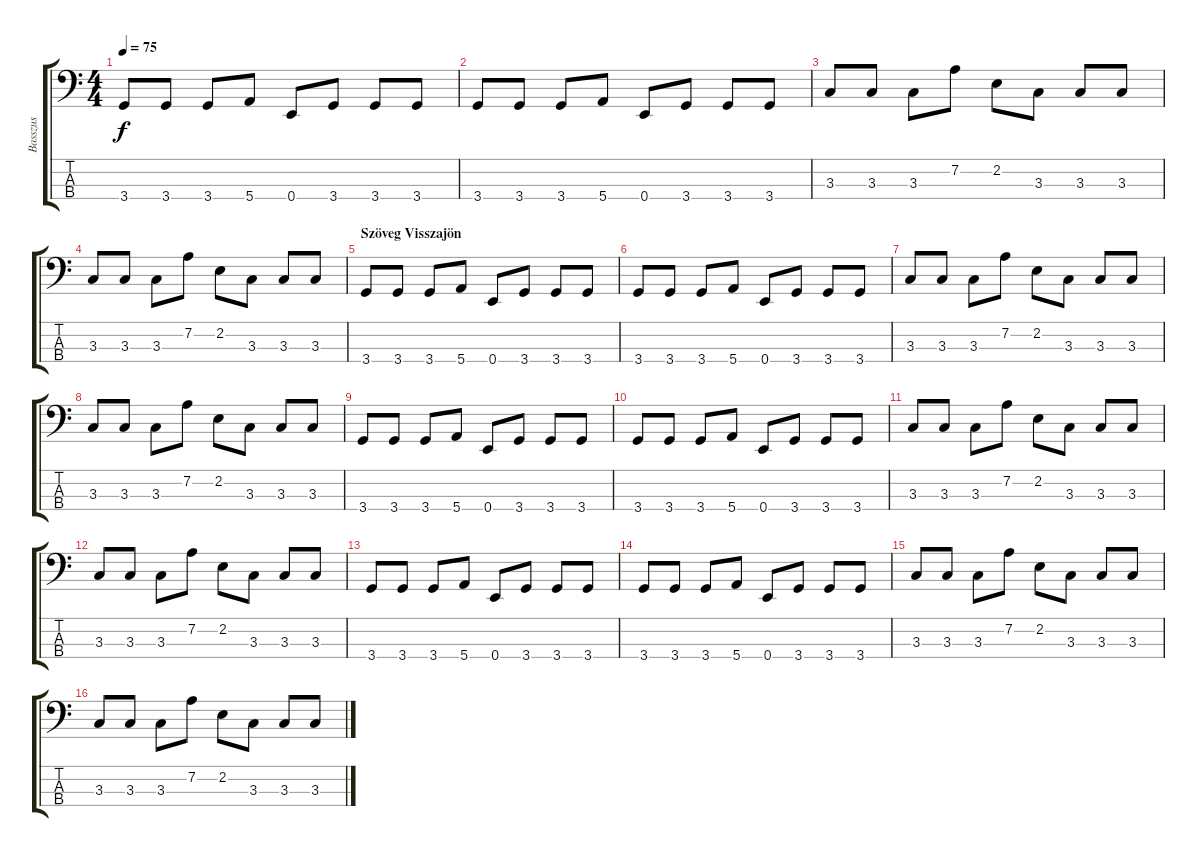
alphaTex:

\track ("Basszus" "Basszus") {instrument acousticbass}
\staff {score tabs}
\tuning (G2 D2 A1 E1) {hide}
\ts (4 4)
\tempo 75
\clef f4
\ks c
3.4.8{dy f} 3.4.8 3.4.8 5.4.8 0.4.8 3.4.8 3.4.8 3.4.8 |
3.4.8 3.4.8 3.4.8 5.4.8 0.4.8 3.4.8 3.4.8 3.4.8 |
3.3.8 3.3.8 3.3.8 7.2.8 2.2.8 3.3.8 3.3.8 3.3.8 |
3.3.8 3.3.8 3.3.8 7.2.8 2.2.8 3.3.8 3.3.8 3.3.8 |
\section ("" "Szöveg Visszajön")
3.4.8 3.4.8 3.4.8 5.4.8 0.4.8 3.4.8 3.4.8 3.4.8 |
3.4.8 3.4.8 3.4.8 5.4.8 0.4.8 3.4.8 3.4.8 3.4.8 |
3.3.8 3.3.8 3.3.8 7.2.8 2.2.8 3.3.8 3.3.8 3.3.8 |
3.3.8 3.3.8 3.3.8 7.2.8 2.2.8 3.3.8 3.3.8 3.3.8 |
3.4.8 3.4.8 3.4.8 5.4.8 0.4.8 3.4.8 3.4.8 3.4.8 |
3.4.8 3.4.8 3.4.8 5.4.8 0.4.8 3.4.8 3.4.8 3.4.8 |
3.3.8 3.3.8 3.3.8 7.2.8 2.2.8 3.3.8 3.3.8 3.3.8 |
3.3.8 3.3.8 3.3.8 7.2.8 2.2.8 3.3.8 3.3.8 3.3.8 |
3.4.8 3.4.8 3.4.8 5.4.8 0.4.8 3.4.8 3.4.8 3.4.8 |
3.4.8 3.4.8 3.4.8 5.4.8 0.4.8 3.4.8 3.4.8 3.4.8 |
3.3.8 3.3.8 3.3.8 7.2.8 2.2.8 3.3.8 3.3.8 3.3.8 |
3.3.8 3.3.8 3.3.8 7.2.8 2.2.8 3.3.8 3.3.8 3.3.8
